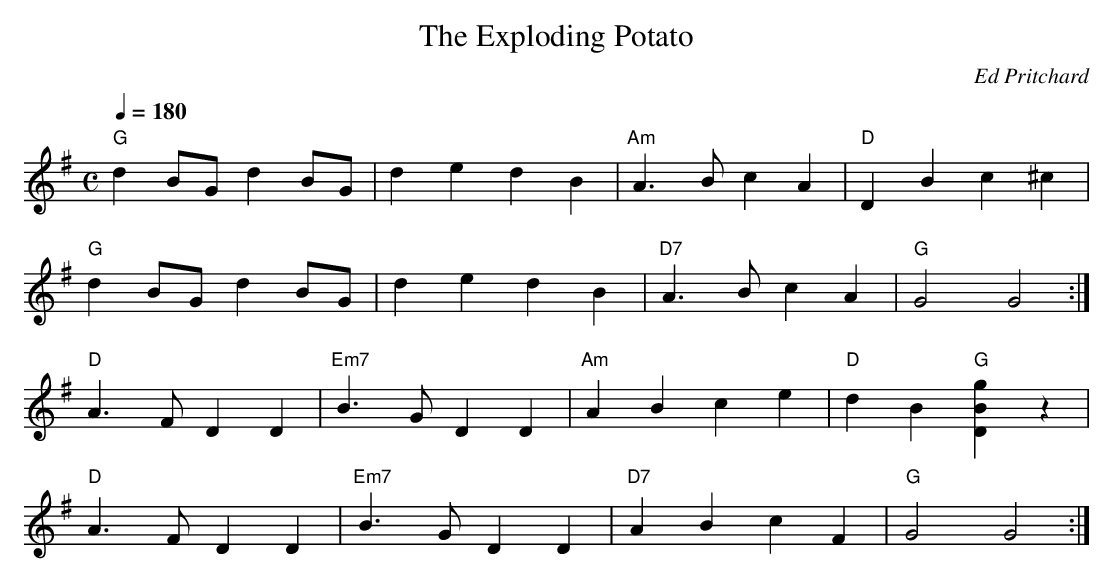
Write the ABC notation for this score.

X:1
T: Exploding Potato, The
C: Ed Pritchard
M: C
L: 1/4
Q: 180
K: Gmaj
"G" d B/G/ d B/G/ | d e d B | "Am" A>B c A | "D" D B c ^c |
"G" d B/G/ d B/G/ | d e d B | "D7" A>B c A | "G" G2 G2 :|
"D" A>F D D | "Em7" B>G D D | "Am" A B c e | "D" d B "G" [gBD] z |
"D" A>F D D | "Em7" B>G D D | "D7" A B c F | "G" G2 G2 :|
